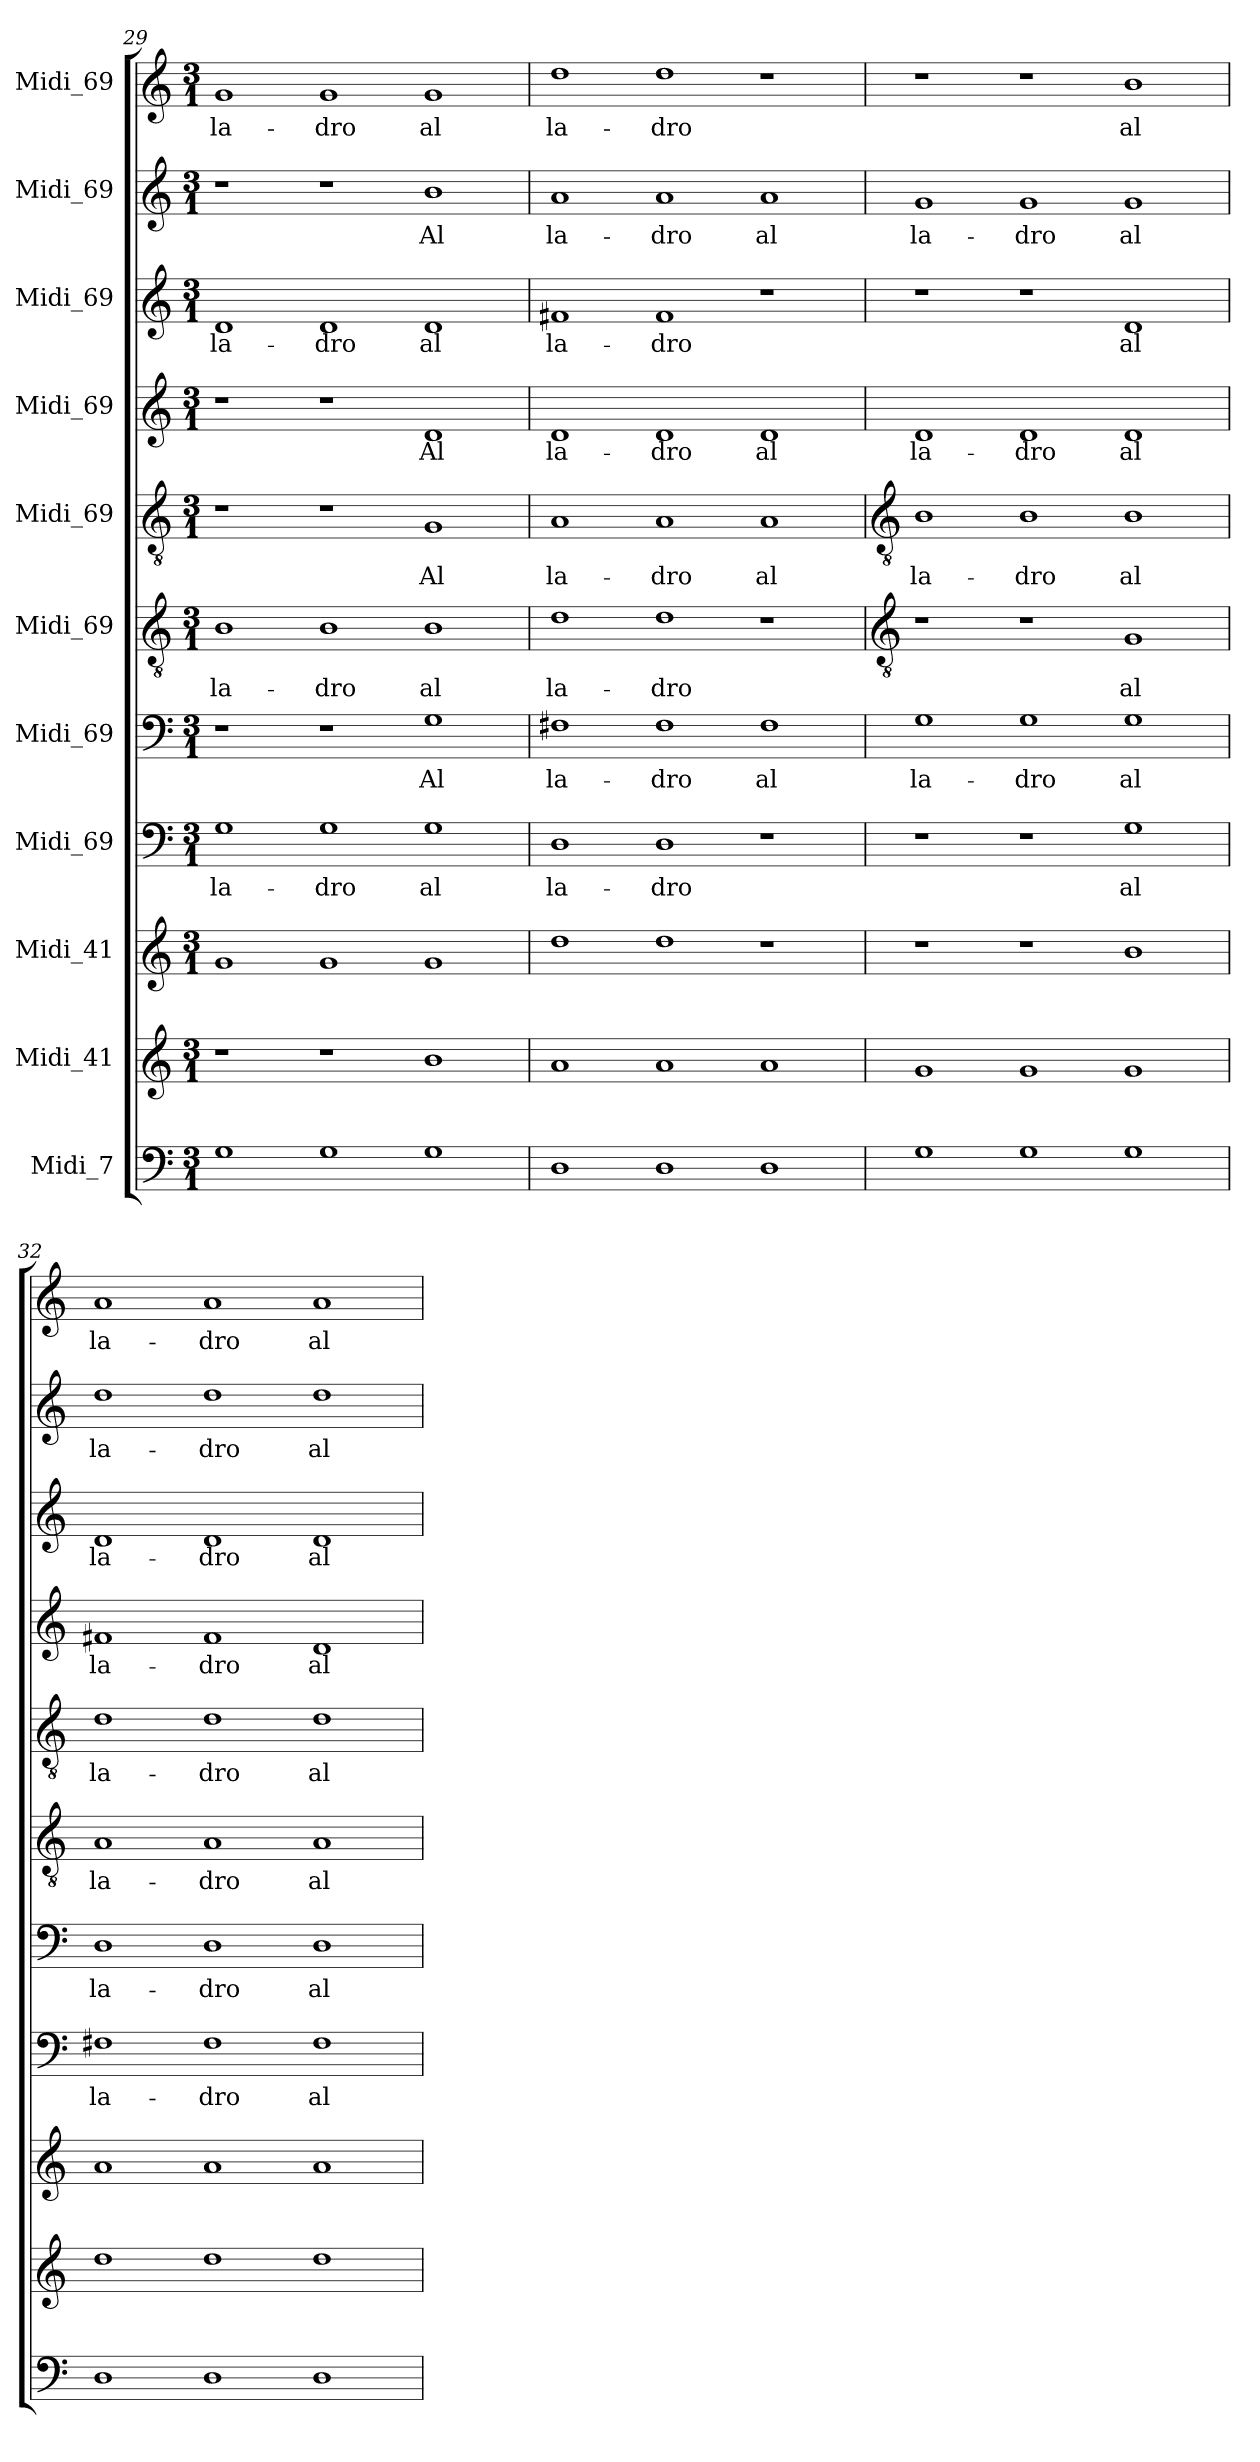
**kern	**kern	**kern	**kern	**text	**kern	**text	**kern	**text	**kern	**text	**kern	**text	**kern	**text	**kern	**text	**kern	**text
*part11	*part10	*part9	*part8	*part8	*part7	*part7	*part6	*part6	*part5	*part5	*part4	*part4	*part3	*part3	*part2	*part2	*part1	*part1
*staff11	*staff10	*staff9	*staff8	*staff8	*staff7	*staff7	*staff6	*staff6	*staff5	*staff5	*staff4	*staff4	*staff3	*staff3	*staff2	*staff2	*staff1	*staff1
*I"Midi_7	*I"Midi_41	*I"Midi_41	*I"Midi_69	*	*I"Midi_69	*	*I"Midi_69	*	*I"Midi_69	*	*I"Midi_69	*	*I"Midi_69	*	*I"Midi_69	*	*I"Midi_69	*
*clefF4	*clefG2	*clefG2	*clefF4	*	*clefF4	*	*clefGv2	*	*clefGv2	*	*clefG2	*	*clefG2	*	*clefG2	*	*clefG2	*
*k[]	*k[]	*k[]	*k[]	*	*k[]	*	*k[]	*	*k[]	*	*k[]	*	*k[]	*	*k[]	*	*k[]	*
*C:	*C:	*C:	*C:	*	*C:	*	*C:	*	*C:	*	*C:	*	*C:	*	*C:	*	*C:	*
*M3/1	*M3/1	*M3/1	*M3/1	*	*M3/1	*	*M3/1	*	*M3/1	*	*M3/1	*	*M3/1	*	*M3/1	*	*M3/1	*
=29	=29	=29	=29	=29	=29	=29	=29	=29	=29	=29	=29	=29	=29	=29	=29	=29	=29	=29
!	!	!	!	!LO:LY:b	!	!	!	!LO:LY:b	!	!	!	!	!	!LO:LY:b	!	!	!	!LO:LY:b
1G	1r	1g	1G	la-	1r	.	1B	la-	1r	.	1r	.	1d	la-	1r	.	1g	la-
!	!	!	!	!LO:LY:b	!	!	!	!LO:LY:b	!	!	!	!	!	!LO:LY:b	!	!	!	!LO:LY:b
1G	1r	1g	1G	-dro	1r	.	1B	-dro	1r	.	1r	.	1d	-dro	1r	.	1g	-dro
!	!	!	!	!LO:LY:b	!	!LO:LY:b	!	!LO:LY:b	!	!LO:LY:b	!	!LO:LY:b	!	!LO:LY:b	!	!LO:LY:b	!	!LO:LY:b
1G	1b	1g	1G	al	1G	Al	1B	al	1G	Al	1d	Al	1d	al	1b	Al	1g	al
=30	=30	=30	=30	=30	=30	=30	=30	=30	=30	=30	=30	=30	=30	=30	=30	=30	=30	=30
!	!	!	!	!LO:LY:b	!	!LO:LY:b	!	!LO:LY:b	!	!LO:LY:b	!	!LO:LY:b	!	!LO:LY:b	!	!LO:LY:b	!	!LO:LY:b
1D	1a	1dd	1D	la-	1F#X	la-	1d	la-	1A	la-	1d	la-	1f#X	la-	1a	la-	1dd	la-
!	!	!	!	!LO:LY:b	!	!LO:LY:b	!	!LO:LY:b	!	!LO:LY:b	!	!LO:LY:b	!	!LO:LY:b	!	!LO:LY:b	!	!LO:LY:b
1D	1a	1dd	1D	-dro	1F#	-dro	1d	-dro	1A	-dro	1d	-dro	1f#	-dro	1a	-dro	1dd	-dro
!	!	!	!	!	!	!LO:LY:b	!	!	!	!LO:LY:b	!	!LO:LY:b	!	!	!	!LO:LY:b	!	!
1D	1a	1r	1r	.	1F#	al	1r	.	1A	al	1d	al	1r	.	1a	al	1r	.
!!LO:LB:g=z
=31	=31	=31	=31	=31	=31	=31	=31	=31	=31	=31	=31	=31	=31	=31	=31	=31	=31	=31
*	*	*	*	*	*	*	*clefGv2	*	*clefGv2	*	*	*	*	*	*	*	*	*
!	!	!	!	!	!	!LO:LY:b	!	!	!	!LO:LY:b	!	!LO:LY:b	!	!	!	!LO:LY:b	!	!
1G	1g	1r	1r	.	1G	la-	1r	.	1B	la-	1d	la-	1r	.	1g	la-	1r	.
!	!	!	!	!	!	!LO:LY:b	!	!	!	!LO:LY:b	!	!LO:LY:b	!	!	!	!LO:LY:b	!	!
1G	1g	1r	1r	.	1G	-dro	1r	.	1B	-dro	1d	-dro	1r	.	1g	-dro	1r	.
!	!	!	!	!LO:LY:b	!	!LO:LY:b	!	!LO:LY:b	!	!LO:LY:b	!	!LO:LY:b	!	!LO:LY:b	!	!LO:LY:b	!	!LO:LY:b
1G	1g	1b	1G	al	1G	al	1G	al	1B	al	1d	al	1d	al	1g	al	1b	al
=32	=32	=32	=32	=32	=32	=32	=32	=32	=32	=32	=32	=32	=32	=32	=32	=32	=32	=32
!	!	!	!	!LO:LY:b	!	!LO:LY:b	!	!LO:LY:b	!	!LO:LY:b	!	!LO:LY:b	!	!LO:LY:b	!	!LO:LY:b	!	!LO:LY:b
1D	1dd	1a	1F#X	la-	1D	la-	1A	la-	1d	la-	1f#X	la-	1d	la-	1dd	la-	1a	la-
!	!	!	!	!LO:LY:b	!	!LO:LY:b	!	!LO:LY:b	!	!LO:LY:b	!	!LO:LY:b	!	!LO:LY:b	!	!LO:LY:b	!	!LO:LY:b
1D	1dd	1a	1F#	-dro	1D	-dro	1A	-dro	1d	-dro	1f#	-dro	1d	-dro	1dd	-dro	1a	-dro
!	!	!	!	!LO:LY:b	!	!LO:LY:b	!	!LO:LY:b	!	!LO:LY:b	!	!LO:LY:b	!	!LO:LY:b	!	!LO:LY:b	!	!LO:LY:b
1D	1dd	1a	1F#	al	1D	al	1A	al	1d	al	1d	al	1d	al	1dd	al	1a	al
=	=	=	=	=	=	=	=	=	=	=	=	=	=	=	=	=	=	=
*-	*-	*-	*-	*-	*-	*-	*-	*-	*-	*-	*-	*-	*-	*-	*-	*-	*-	*-
